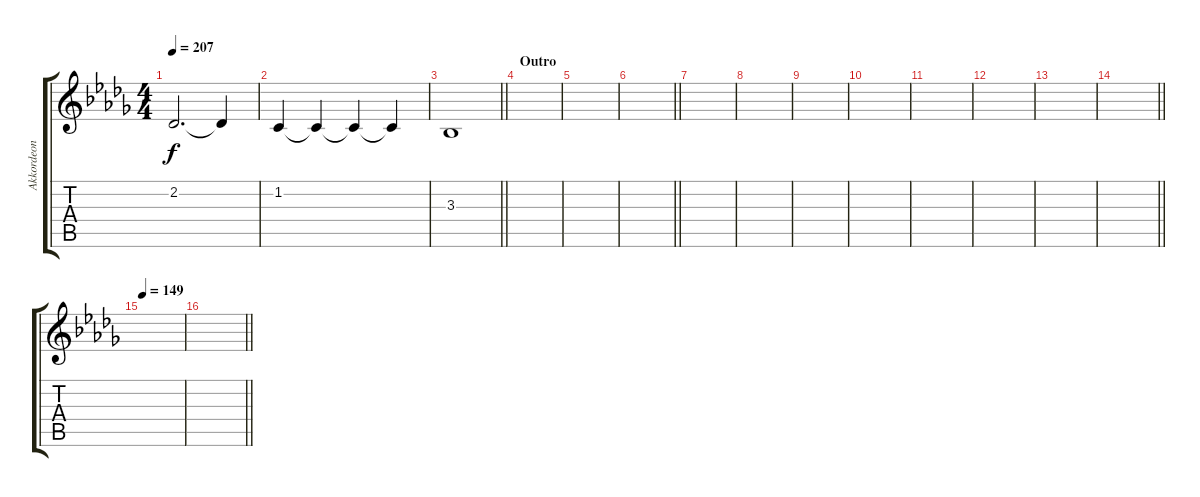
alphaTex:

\track ("Akkordeon" "Akkordeon") {instrument accordion}
\staff {score tabs}
\tuning (E4 B3 G3 D3 A2 E2) {hide}
\ts (4 4)
\tempo 207
\clef g2
\ks bbminor
2.2{t}.2{d dy f} 2.2{t}.4 |
1.2.4 1.2{t}.4 1.2{t}.4 1.2{t}.4 |
\barLineRight lightlight
3.3.1 |
\section ("" "Outro")
|
|
\barLineRight lightlight
|
|
|
|
|
|
|
|
\barLineRight lightlight
|
\tempo 149
|
\barLineRight lightlight
